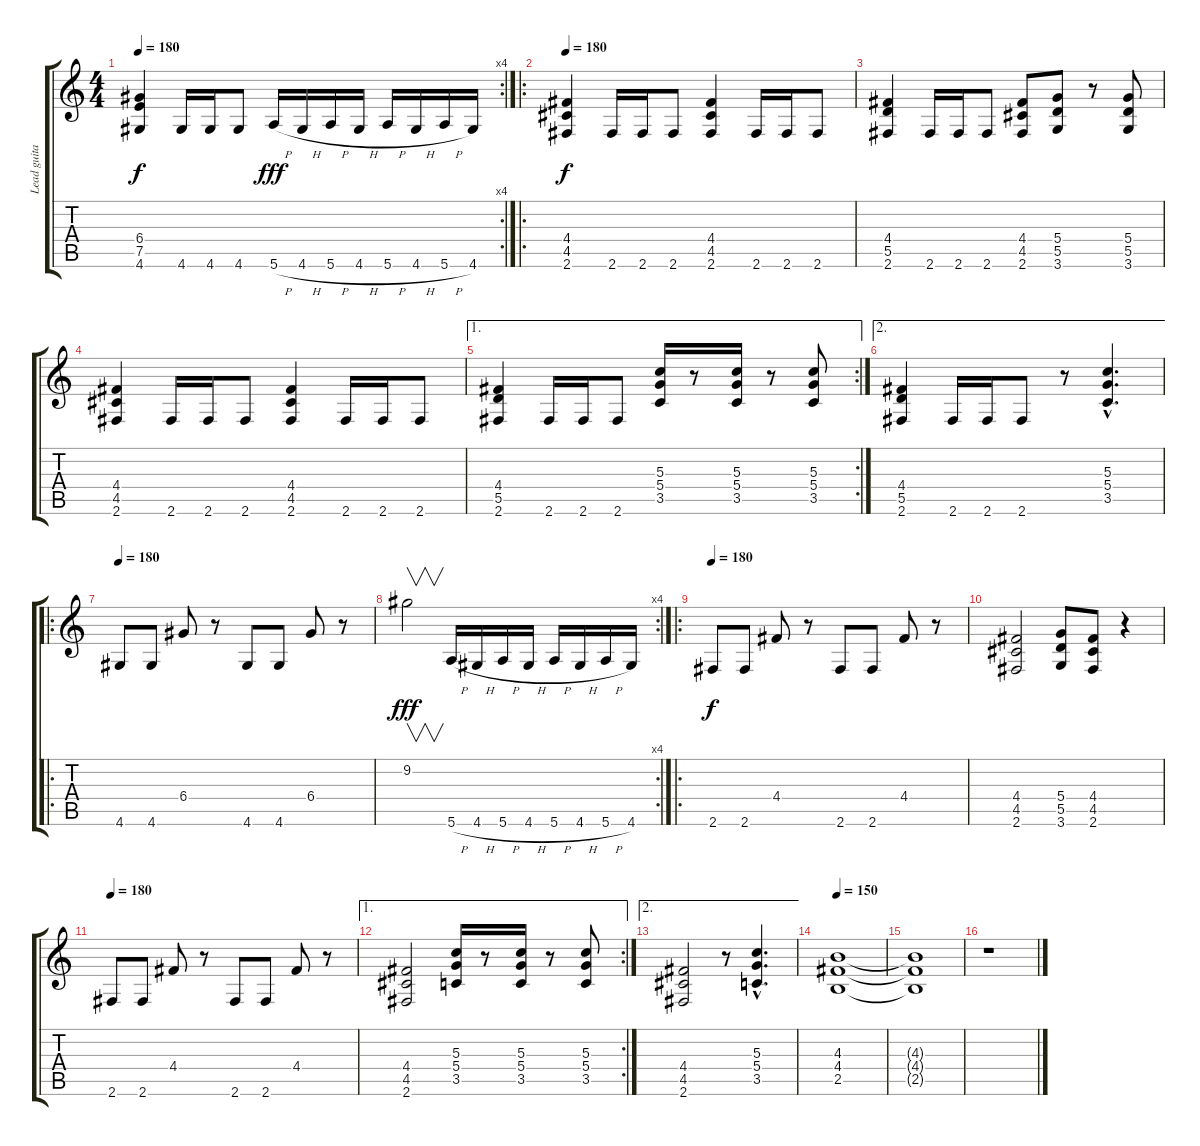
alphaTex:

\track ("Lead guitar" "Lead guita") {instrument distortionguitar}
\staff {score tabs}
\tuning (E4 B3 G3 D3 A2 E2) {hide}
\rc 4
\ts (4 4)
\tempo 180
\clef g2
\ks c
(6.4 7.5 4.6).4{dy f} 4.6.16 4.6.16 4.6.8 5.6{h}.16{dy fff} 4.6{h}.16 5.6{h}.16 4.6{h}.16 5.6{h}.16 4.6{h}.16 5.6{h}.16 4.6.16 |
\ro
\tempo 180
(4.4 4.5 2.6).4{dy f} 2.6.16 2.6.16 2.6.8 (4.4 4.5 2.6).4 2.6.16 2.6.16 2.6.8 |
(4.4 5.5 2.6).4 2.6.16 2.6.16 2.6.8 (4.4 4.5 2.6).8 (5.4 5.5 3.6).8 r.8 (5.4 5.5 3.6).8 |
(4.4 4.5 2.6).4 2.6.16 2.6.16 2.6.8 (4.4 4.5 2.6).4 2.6.16 2.6.16 2.6.8 |
\ae 1
\rc 2
(4.4 5.5 2.6).4 2.6.16 2.6.16 2.6.8 (5.3 5.4 3.5).16 r.8 (5.3 5.4 3.5).16 r.8 (5.3 5.4 3.5).8 |
\ae 2
(4.4 5.5 2.6).4 2.6.16 2.6.16 2.6.8 r.8 (5.3{hac} 5.4{hac} 3.5{hac}).4{d} |
\ro
\tempo 180
4.6.8 4.6.8 6.4.8 r.8 4.6.8 4.6.8 6.4.8 r.8 |
\rc 4
9.2.2{v dy fff} 5.6{h}.16 4.6{h}.16 5.6{h}.16 4.6{h}.16 5.6{h}.16 4.6{h}.16 5.6{h}.16 4.6.16 |
\ro
\tempo 180
2.6.8{dy f} 2.6.8 4.4.8 r.8 2.6.8 2.6.8 4.4.8 r.8 |
(4.4 4.5 2.6).2 (5.4 5.5 3.6).8 (4.4 4.5 2.6).8 r.4 |
\tempo 180
2.6.8 2.6.8 4.4.8 r.8 2.6.8 2.6.8 4.4.8 r.8 |
\ae 1
\rc 2
(4.4 4.5 2.6).2 (5.3 5.4 3.5).16 r.8 (5.3 5.4 3.5).16 r.8 (5.3 5.4 3.5).8 |
\ae 2
(4.4 4.5 2.6).2 r.8 (5.3{hac} 5.4{hac} 3.5{hac}).4{d} |
\tempo 150
(4.3 4.4 2.5).1{volume 0} |
(4.3{t} 4.4{t} 2.5{t}).1 |
r.1
